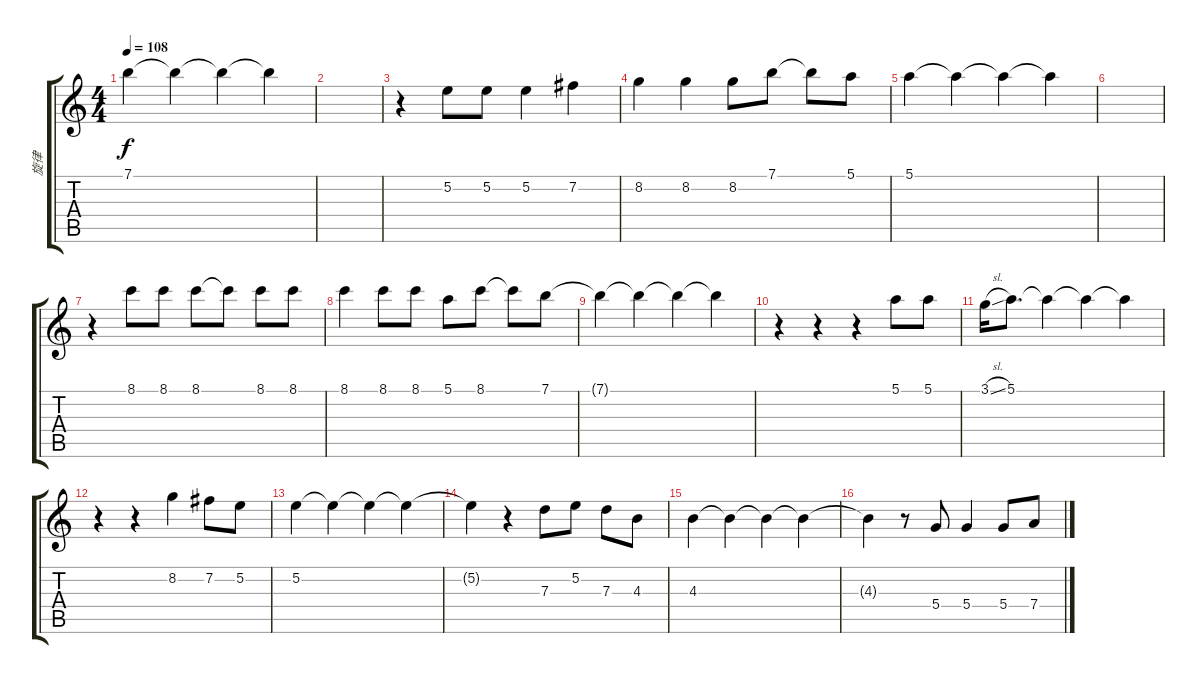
\track ("旋律" "旋律") {instrument distortionguitar}
\staff {score tabs}
\tuning (E4 B3 G3 D3 A2 E2) {hide}
\ts (4 4)
\tempo 108
\clef g2
\ks c
7.1{t}.4{dy f} 7.1{t}.4 7.1{t}.4 7.1{t}.4 |
|
r.4 5.2.8 5.2.8 5.2.4 7.2.4 |
8.2.4 8.2.4 8.2.8 7.1.8 7.1{t}.8 5.1.8 |
5.1.4 5.1{t}.4 5.1{t}.4 5.1{t}.4 |
|
r.4 8.1.8 8.1.8 8.1.8 8.1{t}.8 8.1.8 8.1.8 |
8.1.4 8.1.8 8.1.8 5.1.8 8.1.8 8.1{t}.8 7.1.8 |
7.1{t}.4 7.1{t}.4 7.1{t}.4 7.1{t}.4 |
r.4 r.4 r.4 5.1.8 5.1.8 |
3.1{sl}.16 5.1.8{d} 5.1{t}.4 5.1{t}.4 5.1{t}.4 |
r.4 r.4 8.2.4 7.2.8 5.2.8 |
5.2.4 5.2{t}.4 5.2{t}.4 5.2{t}.4 |
5.2{t}.4 r.4 7.3.8 5.2.8 7.3.8 4.3.8 |
4.3.4 4.3{t}.4 4.3{t}.4 4.3{t}.4 |
4.3{t}.4 r.8 5.4.8 5.4.4 5.4.8 7.4.8
